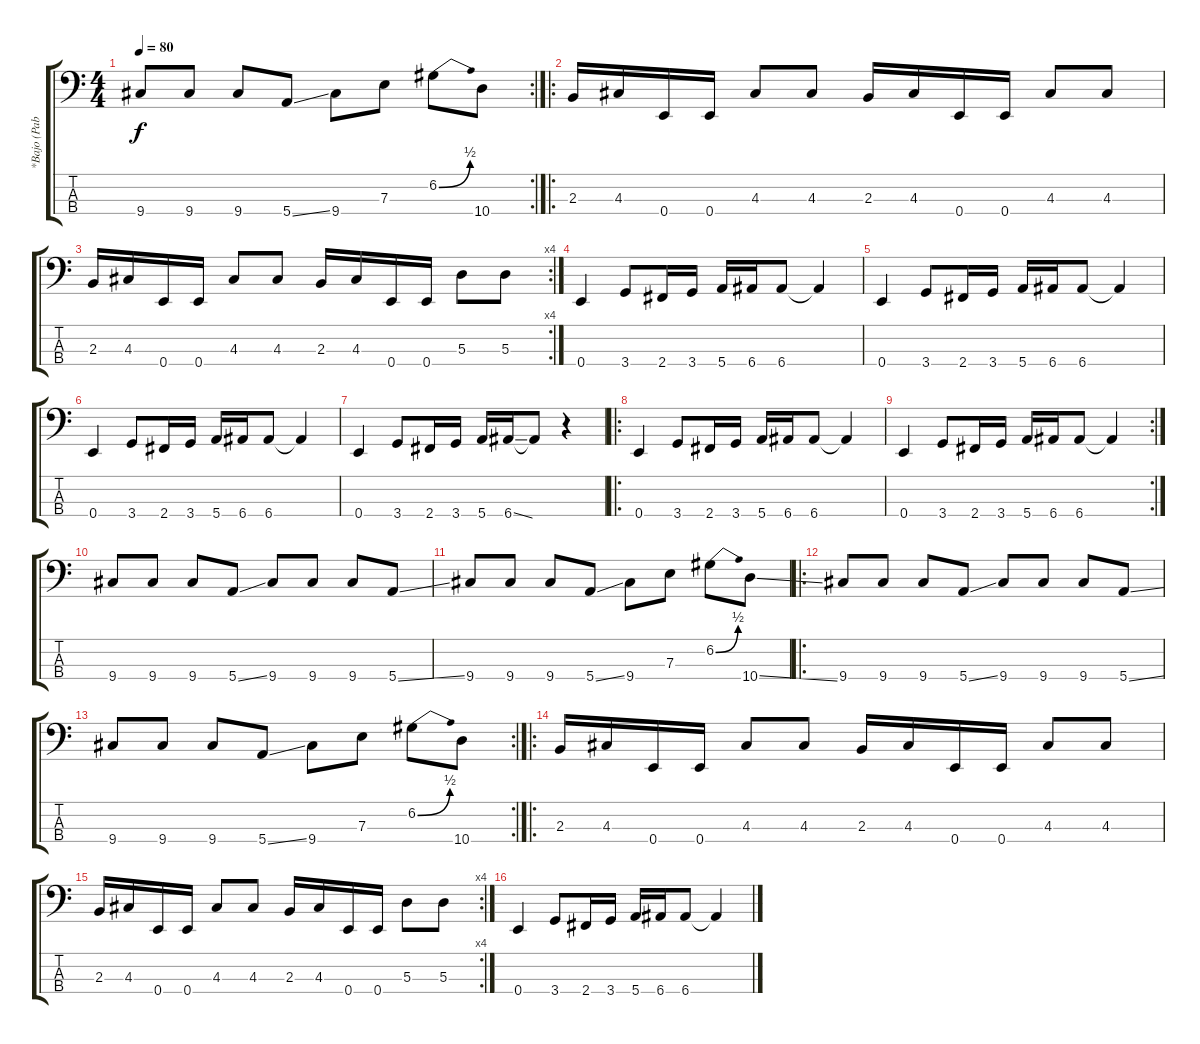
\track ("*Bajo (Pablo Ilabaca)" "*Bajo (Pab") {instrument electricbassfinger}
\staff {score tabs}
\tuning (G2 D2 A1 E1) {hide}
\rc 2
\ts (4 4)
\tempo 80
\clef f4
\ks c
9.4.8{dy f} 9.4.8 9.4.8 5.4{ss}.8 9.4.8 7.3.8 6.2{be (bend 0 0 60 2)}.8 10.4.8 |
\ro
2.3.16 4.3.16 0.4.16 0.4.16 4.3.8 4.3.8 2.3.16 4.3.16 0.4.16 0.4.16 4.3.8 4.3.8 |
\rc 4
2.3.16 4.3.16 0.4.16 0.4.16 4.3.8 4.3.8 2.3.16 4.3.16 0.4.16 0.4.16 5.3.8 5.3.8 |
0.4.4 3.4.8 2.4.16 3.4.16 5.4.16 6.4.16 6.4.8 6.4{t}.4 |
0.4.4 3.4.8 2.4.16 3.4.16 5.4.16 6.4.16 6.4.8 6.4{t}.4 |
0.4.4 3.4.8 2.4.16 3.4.16 5.4.16 6.4.16 6.4.8 6.4{t}.4 |
0.4.4 3.4.8 2.4.16 3.4.16 5.4.16 6.4{ss}.16 6.4{t}.8 r.4 |
\ro
0.4.4 3.4.8 2.4.16 3.4.16 5.4.16 6.4.16 6.4.8 6.4{t}.4 |
\rc 2
0.4.4 3.4.8 2.4.16 3.4.16 5.4.16 6.4.16 6.4.8 6.4{t}.4 |
9.4.8 9.4.8 9.4.8 5.4{ss}.8 9.4.8 9.4.8 9.4.8 5.4{ss}.8 |
9.4.8 9.4.8 9.4.8 5.4{ss}.8 9.4.8 7.3.8 6.2{be (bend 0 0 60 2)}.8 10.4{ss}.8 |
\ro
9.4.8 9.4.8 9.4.8 5.4{ss}.8 9.4.8 9.4.8 9.4.8 5.4{ss}.8 |
\rc 2
9.4.8 9.4.8 9.4.8 5.4{ss}.8 9.4.8 7.3.8 6.2{be (bend 0 0 60 2)}.8 10.4.8 |
\ro
2.3.16 4.3.16 0.4.16 0.4.16 4.3.8 4.3.8 2.3.16 4.3.16 0.4.16 0.4.16 4.3.8 4.3.8 |
\rc 4
2.3.16 4.3.16 0.4.16 0.4.16 4.3.8 4.3.8 2.3.16 4.3.16 0.4.16 0.4.16 5.3.8 5.3.8 |
0.4.4 3.4.8 2.4.16 3.4.16 5.4.16 6.4.16 6.4.8 6.4{t}.4
